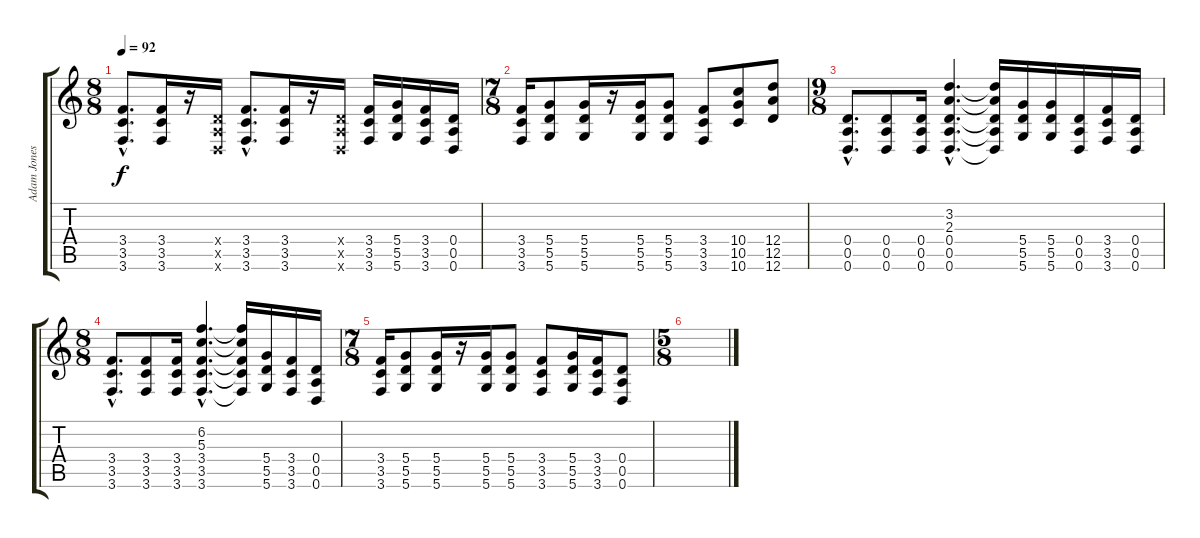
\track ("Adam Jones" "Adam Jones") {instrument distortionguitar}
\staff {score tabs}
\tuning (E4 B3 G3 D3 A2 D2) {hide}
\ts (8 8)
\tempo 92
\clef g2
\ks c
(3.4{hac} 3.5{hac} 3.6{hac}).8{d dy f} (3.4 3.5 3.6).16 r.16 (0.4{x} 0.5{x} 0.6{x}).16 (3.4{hac} 3.5{hac} 3.6{hac}).8{d} (3.4 3.5 3.6).16 r.16 (0.4{x} 0.5{x} 0.6{x}).16 (3.4 3.5 3.6).16 (5.4 5.5 5.6).16 (3.4 3.5 3.6).16 (0.4 0.5 0.6).16 |
\ts (7 8)
(3.4 3.5 3.6).16 (5.4 5.5 5.6).8 (5.4 5.5 5.6).16 r.16 (5.4 5.5 5.6).16 (5.4 5.5 5.6).8 (3.4 3.5 3.6).8 (10.4 10.5 10.6).8 (12.4 12.5 12.6).8 |
\ts (9 8)
(0.4{hac} 0.5{hac} 0.6{hac}).8{d} (0.4 0.5 0.6).8 (0.4 0.5 0.6).16 (3.2{hac} 2.3{hac} 0.4{hac} 0.5{hac} 0.6{hac}).4{d} (3.2{t} 2.3{t} 0.4{t} 0.5{t} 0.6{t}).16 (5.4 5.5 5.6).16 (5.4 5.5 5.6).16 (0.4 0.5 0.6).16 (3.4 3.5 3.6).16 (0.4 0.5 0.6).16 |
\ts (8 8)
(3.4{hac} 3.5{hac} 3.6{hac}).8{d} (3.4 3.5 3.6).8 (3.4 3.5 3.6).16 (6.2{hac} 5.3{hac} 3.4{hac} 3.5{hac} 3.6{hac}).4{d} (6.2{t} 5.3{t} 3.4{t} 3.5{t} 3.6{t}).16 (5.4 5.5 5.6).16 (3.4 3.5 3.6).16 (0.4 0.5 0.6).16 |
\ts (7 8)
(3.4 3.5 3.6).16 (5.4 5.5 5.6).8 (5.4 5.5 5.6).16 r.16 (5.4 5.5 5.6).16 (5.4 5.5 5.6).8 (3.4 3.5 3.6).8 (5.4 5.5 5.6).16 (3.4 3.5 3.6).16 (0.4 0.5 0.6).8 |
\ts (5 8)
